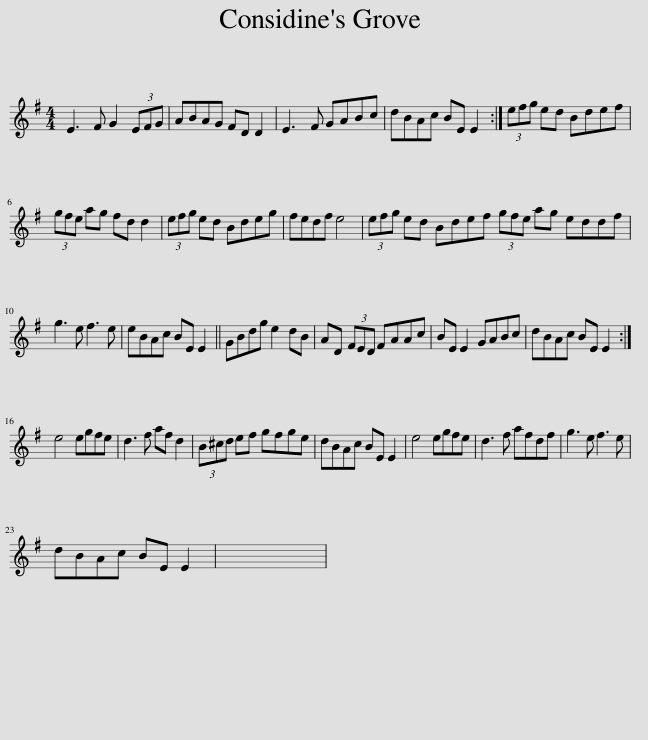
X:1
L:1/8
M:4/4
I:linebreak $
K:Emin
V:1 treble
V:1
 E3 F G2 (3EFG | ABAG FD D2 | E3 F GABc | dBAc BE E2 :| (3efg ed Bdef |$ %5
 (3gfe ag fd d2 | (3efg ed Bdeg | fedf e4 | (3efg ed Bdef (3gfe ag eddf |$ g3 e f3 e | %10
 eBAc BE E2 || GBdg e2 dB | AD (3FED FAAc | BE E2 GABc | dBAc BE E2 :|$ %15
 e4 egfe | d3 f af d2 | (3B^cd ef gfge | dBAc BE E2 | e4 egfe | %20
 d3 f afdf | g3 e f3 e |$ dBAc BE E2 | x8 | %24
